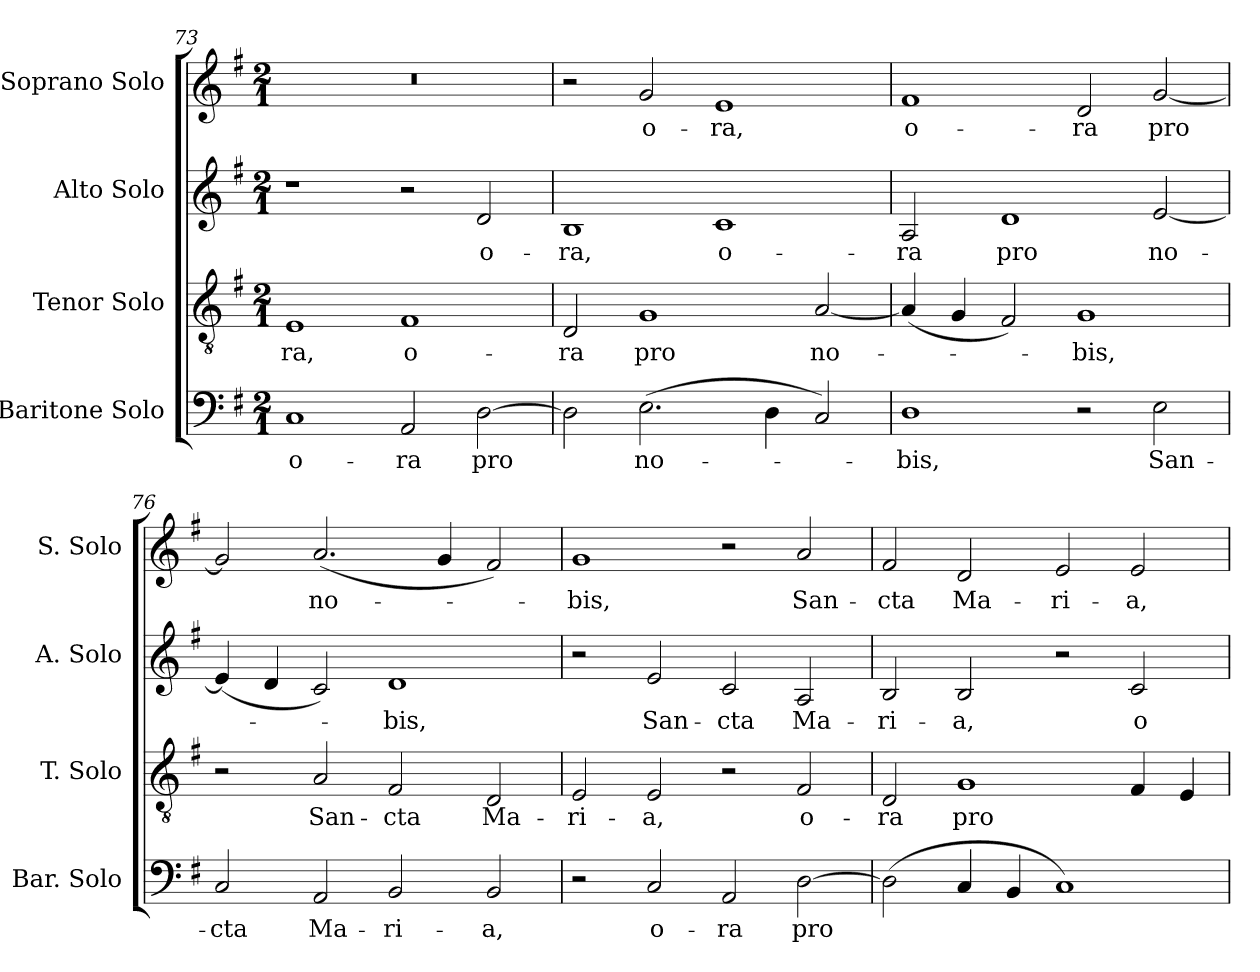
**kern	**text	**kern	**text	**kern	**text	**kern	**text
*part4	*part4	*part3	*part3	*part2	*part2	*part1	*part1
*staff4	*staff4	*staff3	*staff3	*staff2	*staff2	*staff1	*staff1
*I"Baritone Solo	*	*I"Tenor Solo	*	*I"Alto Solo	*	*I"Soprano Solo	*
*I'Bar. Solo	*	*I'T. Solo	*	*I'A. Solo	*	*I'S. Solo	*
*clefF4	*	*clefGv2	*	*clefG2	*	*clefG2	*
*	*	*ITrd7c12	*	*	*	*	*
*k[f#]	*	*k[f#]	*	*k[f#]	*	*k[f#]	*
*G:	*	*G:	*	*G:	*	*G:	*
*M2/1	*	*M2/1	*	*M2/1	*	*M2/1	*
=73	=73	=73	=73	=73	=73	=73	=73
!	!LO:LY:b:color=#000000	!	!	!	!	!	!
!	!	!	!LO:LY:b:color=#000000	!	!	!LO:N:vis=1	!
1Ci	o-	1EEi	-ra,	1r	.	0r	.
!	!LO:LY:b:color=#000000	!	!	!	!	!	!
!	!	!	!LO:LY:b:color=#000000	!	!	!	!
2AAi/	-ra	1FF#i	o-	2r	.	.	.
!	!LO:LY:b:color=#000000	!	!	!	!	!	!
!	!	!	!	!	!LO:LY:b:color=#000000	!	!
[2Di\	pro	.	.	2di/	o-	.	.
=74	=74	=74	=74	=74	=74	=74	=74
!	!	!	!LO:LY:b:color=#000000	!	!	!	!
!	!	!	!	!	!LO:LY:b:color=#000000	!	!
2Di\]	.	2DDi/	-ra	1Bi	-ra,	2r	.
!	!LO:LY:b:color=#000000	!	!	!	!	!	!
!	!	!	!LO:LY:b:color=#000000	!	!	!	!
!	!	!	!	!	!	!	!LO:LY:b:color=#000000
(2.Ei\	no-	1GGi	pro	.	.	2gi/	o-
!	!	!	!	!	!LO:LY:b:color=#000000	!	!
!	!	!	!	!	!	!	!LO:LY:b:color=#000000
.	.	.	.	1ci	o-	1ei	-ra,
4Di\	.	.	.	.	.	.	.
!	!	!	!LO:LY:b:color=#000000	!	!	!	!
2Ci/)	.	[2AAi/	no-	.	.	.	.
!!LO:LB:g=z
=75	=75	=75	=75	=75	=75	=75	=75
!	!LO:LY:b:color=#000000	!	!	!	!	!	!
!	!	!	!	!	!LO:LY:b:color=#000000	!	!
!	!	!	!	!	!	!	!LO:LY:b:color=#000000
1Di	-bis,	(4AAi/]	.	2Ai/	-ra	1f#i	o-
.	.	4GGi/	.	.	.	.	.
!	!	!	!	!	!LO:LY:b:color=#000000	!	!
.	.	2FF#i/)	.	1di	pro	.	.
!	!	!	!LO:LY:b:color=#000000	!	!	!	!
!	!	!	!	!	!	!	!LO:LY:b:color=#000000
2r	.	1GGi	-bis,	.	.	2di/	-ra
!	!LO:LY:b:color=#000000	!	!	!	!	!	!
!	!	!	!	!	!LO:LY:b:color=#000000	!	!
!	!	!	!	!	!	!	!LO:LY:b:color=#000000
2Ei\	San-	.	.	[2ei/	no-	[2gi/	pro
=76	=76	=76	=76	=76	=76	=76	=76
!	!LO:LY:b:color=#000000	!	!	!	!	!	!
2Ci/	-cta	2r	.	(4ei/]	.	2gi/]	.
.	.	.	.	4di/	.	.	.
!	!LO:LY:b:color=#000000	!	!	!	!	!	!
!	!	!	!LO:LY:b:color=#000000	!	!	!	!
!	!	!	!	!	!	!	!LO:LY:b:color=#000000
2AAi/	Ma-	2AAi/	San-	2ci/)	.	(2.ai/	no-
!	!LO:LY:b:color=#000000	!	!	!	!	!	!
!	!	!	!LO:LY:b:color=#000000	!	!	!	!
!	!	!	!	!	!LO:LY:b:color=#000000	!	!
2BBi/	-ri-	2FF#i/	-cta	1di	-bis,	.	.
.	.	.	.	.	.	4gi/	.
!	!LO:LY:b:color=#000000	!	!	!	!	!	!
!	!	!	!LO:LY:b:color=#000000	!	!	!	!
2BBi/	-a,	2DDi/	Ma-	.	.	2f#i/)	.
=77	=77	=77	=77	=77	=77	=77	=77
!	!	!	!LO:LY:b:color=#000000	!	!	!	!
!	!	!	!	!	!	!	!LO:LY:b:color=#000000
2r	.	2EEi/	-ri-	2r	.	1gi	-bis,
!	!LO:LY:b:color=#000000	!	!	!	!	!	!
!	!	!	!LO:LY:b:color=#000000	!	!	!	!
!	!	!	!	!	!LO:LY:b:color=#000000	!	!
2Ci/	o-	2EEi/	-a,	2ei/	San-	.	.
!	!LO:LY:b:color=#000000	!	!	!	!	!	!
!	!	!	!	!	!LO:LY:b:color=#000000	!	!
2AAi/	-ra	2r	.	2ci/	-cta	2r	.
!	!LO:LY:b:color=#000000	!	!	!	!	!	!
!	!	!	!LO:LY:b:color=#000000	!	!	!	!
!	!	!	!	!	!LO:LY:b:color=#000000	!	!
!	!	!	!	!	!	!	!LO:LY:b:color=#000000
[2Di\	pro	2FF#i/	o-	2Ai/	Ma-	2ai/	San-
=78	=78	=78	=78	=78	=78	=78	=78
!	!	!	!LO:LY:b:color=#000000	!	!	!	!
!	!	!	!	!	!LO:LY:b:color=#000000	!	!
!	!	!	!	!	!	!	!LO:LY:b:color=#000000
(2Di\]	.	2DDi/	-ra	2Bi/	-ri-	2f#i/	-cta
!	!	!	!LO:LY:b:color=#000000	!	!	!	!
!	!	!	!	!	!LO:LY:b:color=#000000	!	!
!	!	!	!	!	!	!	!LO:LY:b:color=#000000
4Ci/	.	1GGi	pro	2Bi/	-a,	2di/	Ma-
4BBi/	.	.	.	.	.	.	.
!	!	!	!	!	!	!	!LO:LY:b:color=#000000
1Ci)	.	.	.	2r	.	2ei/	-ri-
!	!	!	!	!	!LO:LY:b:color=#000000	!	!
!	!	!	!	!	!	!	!LO:LY:b:color=#000000
.	.	4FF#i/	.	2ci/	o-	2ei/	-a,
.	.	4EEi/	.	.	.	.	.
=	=	=	=	=	=	=	=
*-	*-	*-	*-	*-	*-	*-	*-
